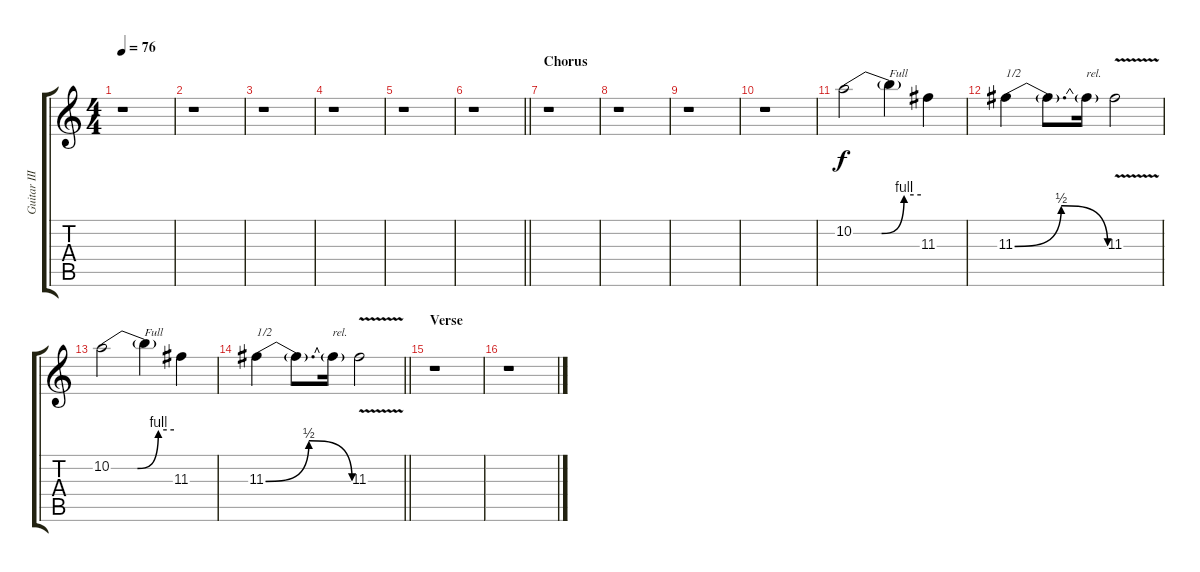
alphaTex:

\track ("Guitar III" "Guitar III") {instrument distortionguitar}
\staff {score tabs}
\tuning (E4 B3 G3 D3 A2 E2) {hide}
\ts (4 4)
\tempo 76
\clef g2
\ks c
r.1{dy f} |
r.1 |
r.1 |
r.1 |
r.1 |
\barLineRight lightlight
r.1 |
\section ("" "Chorus")
r.1 |
r.1 |
r.1 |
r.1 |
10.2{be (custom 0 0 25 0 45 4 60 4)}.2 10.2{t}.4{txt "Full"} 11.3.4 |
11.3{be (bendrelease 0 0 10 2 50 2 60 0)}.4{txt "1/2"} 11.3{t}.8{d} 11.3{t}.16{txt "rel."} 11.3{v}.2 |
10.2{be (custom 0 0 25 0 45 4 60 4)}.2 10.2{t}.4{txt "Full"} 11.3.4 |
\barLineRight lightlight
11.3{be (bendrelease 0 0 10 2 50 2 60 0)}.4{txt "1/2"} 11.3{t}.8{d} 11.3{t}.16{txt "rel."} 11.3{v}.2 |
\section ("" "Verse")
r.1 |
r.1
